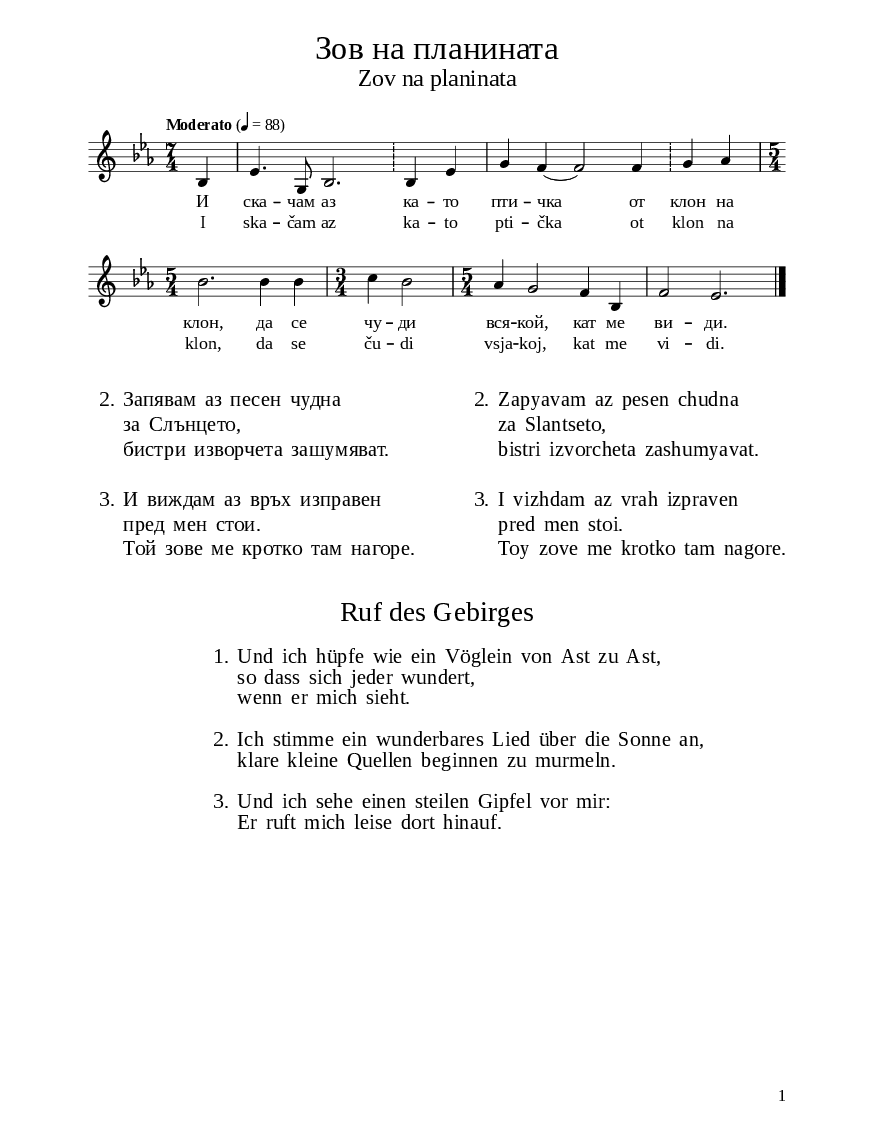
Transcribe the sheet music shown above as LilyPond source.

\version "2.24.1"

% include paper part and global functions
\include "include/globals.ily"

\bookpart {
  \label #'ref112_2
  \tocItem \markup "Зов на планината – Zov na planinata"
  \include "include/bookpart-paper.ily"
  \score {
    \include "include/score-layout.ily"


    \new Voice \relative c' {

      \clef treble
      \key es \major
      \time 7/4
      \tempoFunc "Moderato" 4 "88"
      \autoBeamOff
      \partial 4
      bes4 | % 1
      es4.  g,8  bes2. \bar "!"  bes4  es4 | % 2
      g4  f4 ~  f2  f4  \bar "!"  g4
      as4 \break | % 3
      \time 5/4  | % 3
      bes2.  bes4  bes4 | % 4
      \time 3/4  | % 4
      c4  bes2 | % 5
      \time 5/4  | % 5
      as4  g2  f4  bes,4 | % 6
      f'2  es2. \bar "|."
    }

    \addlyrics {
      И ска -- чам аз ка -- то пти -- чка от клон на клон, да се чу -- ди вся -- кой, кат ме ви -- ди.
    }
   
    \addlyrics {
      I ska -- čam az ka -- to pti -- čka ot klon na klon, da se ču -- di vsja -- koj, kat me vi -- di.
    }

    \header {
      title = \titleFunc "Зов на планината" "Zov na planinata"
    }

    \midi{}

  } % score
   %\markup \dc-two "D.C.""con repitione"

  \markup \fontsize #bgCoupletFontSize {
    \hspace #1
    \override #`(baseline-skip . ,bgCoupletBaselineSkip)
    \column {
      \line {  2. Запявам аз  песен чудна}
      \line {   "   "  за Слънцето,}
      \line {   "   "  бистри изворчета зашумяват.}
      \line {   "   " }
      \line {3. И виждам аз връх изправен}
      \line {   "   " пред мен стои.}
      \line {   "   " Той зове ме кротко там нагоре.}
    }

    \hspace #5
    \override #`(baseline-skip . ,bgCoupletBaselineSkip)
    \column {
      \line {  2. Zapyavam az  pesen chudna}
      \line {   "   "  za Slantseto,}
      \line {   "   "  bistri izvorcheta zashumyavat.}
      \line {   "   " }
      \line {3. I vizhdam az vrah izpraven}
      \line {   "   " pred men stoi.}
      \line {   "   " Toy zove me krotko tam nagore.}
    } %column
  } % markup

 
  

  % include foreign translation(s) of the song

  \markup \empty-two
  \version "2.24.1"

\markup \fill-line { \fontsize #deTitleFontSize "Ruf des Gebirges" }
\markup \null
\markup \null
\markup \fontsize #deCoupletFontSize {
  \hspace #12
  \override #`(baseline-skip . ,deCoupletBaselineSkip)

  \column {
    \line { 1. Und ich hüpfe wie ein Vöglein von Ast zu Ast, }

  \line {   "   "  so dass sich jeder wundert, }

   \line {   "   "  wenn er mich sieht.}
     \line { " "}

    \line { 2.  Ich stimme ein wunderbares Lied über die Sonne an,}

     \line {   "   "  klare kleine Quellen beginnen zu murmeln.}
    \line { " "}

    \line { 3. Und ich sehe einen steilen Gipfel vor mir:}

   \line {   "   "  Er ruft mich leise dort hinauf. }


  }


}


} % bookpart
